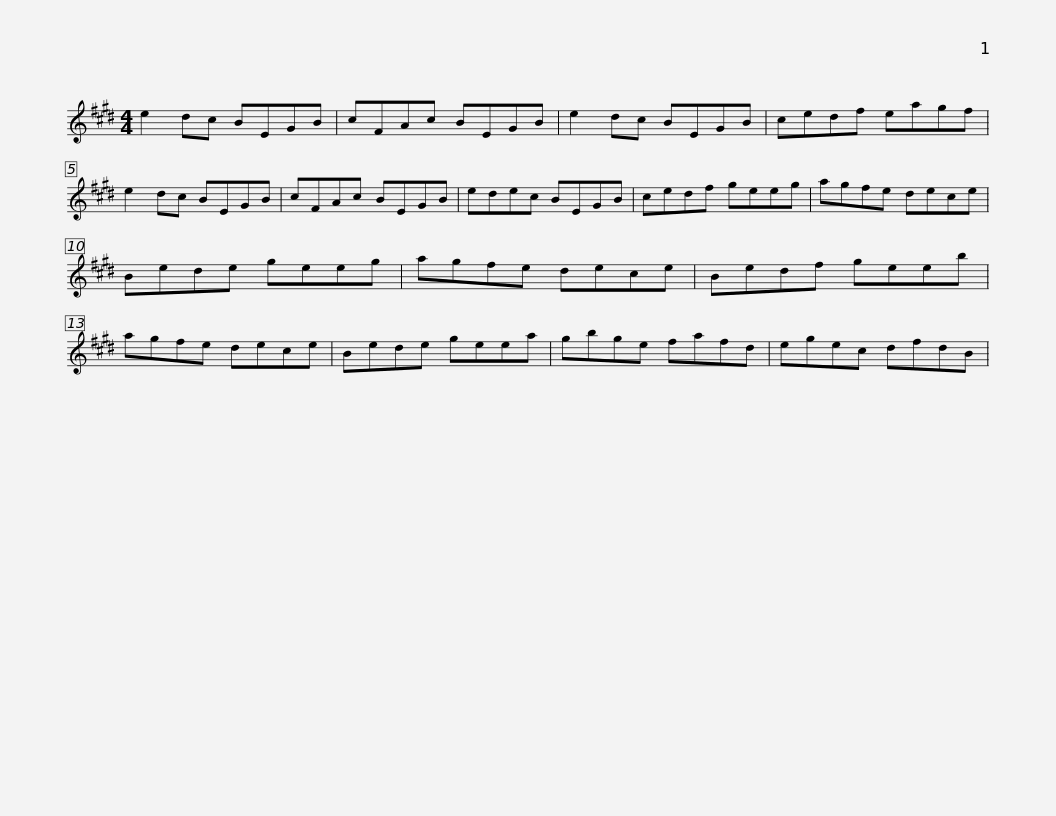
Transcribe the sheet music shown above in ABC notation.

X:1
L:1/8
M:4/4
I:linebreak $
K:E
V:1 treble
V:1
 e2 dc BEGB | cFAc BEGB | e2 dc BEGB | cedf eagf | e2 dc BEGB |$ %5
 cFAc BEGB | edec BEGB | cedf geeg | agfe dece | Bede geeg |$ %10
 agfe dece | Bedf geeb | agfe dece | Bede geea | gbge fafd |$ %15
 egec dfdB | %16
